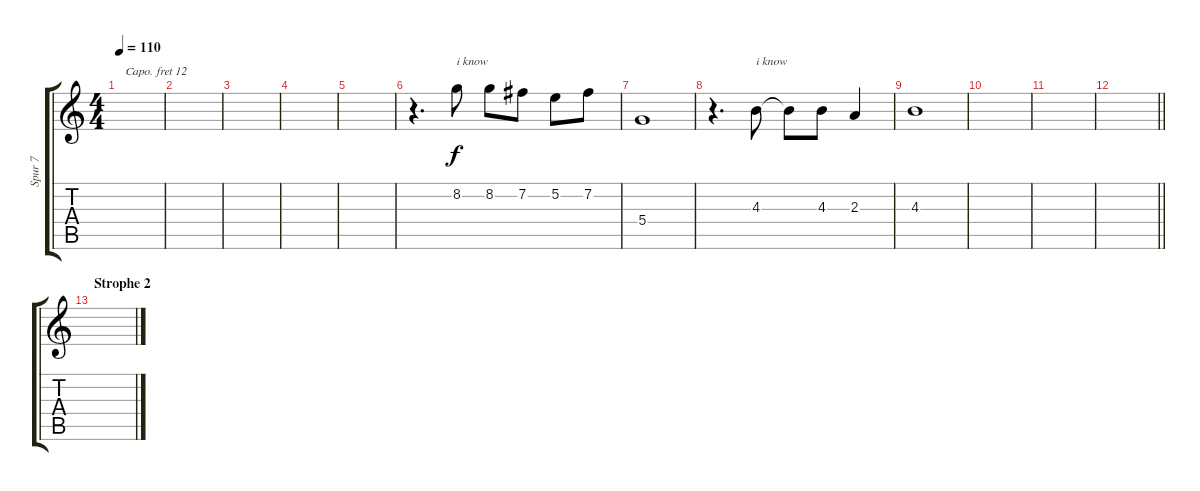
\track ("Spur 7" "Spur 7") {instrument harmonica}
\staff {score tabs}
\capo 12
\tuning (E4 B3 G3 D3 A2 E2) {hide}
\ts (4 4)
\tempo 110
\clef g2
\ks c
|
|
|
|
|
r.4{d} 8.2.8{txt "i know"} 8.2.8 7.2.8 5.2.8 7.2.8 |
5.4.1 |
r.4{d} 4.3.8{txt "i know"} 4.3{t}.8 4.3.8 2.3.4 |
4.3.1 |
|
|
\barLineRight lightlight
|
\section ("" "Strophe 2")
